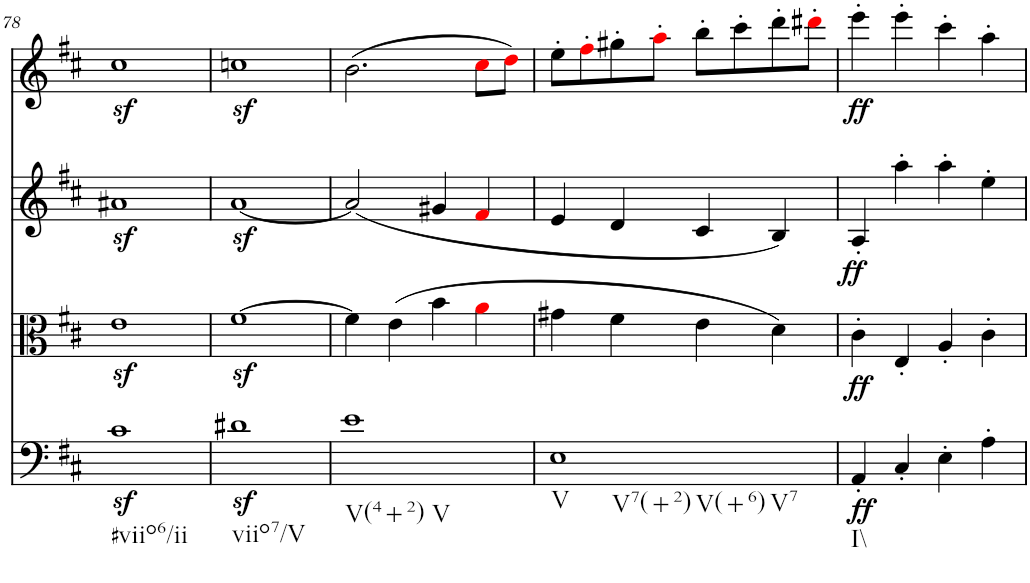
**kern	**dynam	**kern	**dynam	**kern	**kern	**dynam
*part4	*part4	*part3	*part3	*part2	*part1	*part1
*staff4	*staff4	*staff3	*staff3	*staff2	*staff1	*staff1
*I"Violoncello	*	*I"Viola	*	*I"Violin II	*I"Violin I	*
!!LO:PB:g=z
*clefF4	*	*clefC3	*	*clefG2	*clefG2	*
*k[f#c#]	*	*k[f#c#]	*	*k[f#c#]	*k[f#c#]	*
*M2/2	*	*M2/2	*	*M2/2	*M2/2	*
=78	=78	=78	=78	=78	=78	=78
!LO:TX:b:t=#viio6/ii	!	!	!	!	!	!
1c#z<	.	1ez<	.	1a#Xz<	1cc#z<	.
=79	=79	=79	=79	=79	=79	=79
!LO:TX:b:t=viio7/V	!	!	!	!	!	!
1d#Xz<	.	[1f#z<	.	[1az<	1ccnz<	.
=80	=80	=80	=80	=80	=80	=80
!LO:TX:b:t=V(4+2)	!	!	!	!	!	!
!LO:TX:b:t=V	!	!	!	!	!	!
1e	.	4f#\]	.	(2a/]	(2.b\	.
.	.	(4e\	.	.	.	.
.	.	4b\	.	4g#X/	.	.
.	.	4ai\	.	4f#i/	8cc#i\L	.
.	.	.	.	.	8ddi\J)	.
=81	=81	=81	=81	=81	=81	=81
!LO:TX:b:t=V	!	!	!	!	!	!
!LO:TX:b:t=V7(+2)	!	!	!	!	!	!
!LO:TX:b:t=V(+6)	!	!	!	!	!	!
!LO:TX:b:t=V7	!	!	!	!	!	!
1E	.	4g#X\	.	4e/	8ee'\L	.
.	.	.	.	.	8ff#'i\	.
.	.	4f#\	.	4d/	8gg#X'\	.
.	.	.	.	.	8aa'i\J	.
.	.	4e\	.	4c#/	8bb'\L	.
.	.	.	.	.	8ccc#'\	.
.	.	4d\)	.	4B/)	8ddd'\	.
.	.	.	.	.	8ddd#X'i\J	.
=82	=82	=82	=82	=82	=82	=82
!LO:TX:b:t=I\\	!	!	!	!	!	!
!	!LO:DY:b	!	!LO:DY:b	!	!	!
!	!	!	!LO:DY:n=1:a	!	!	!LO:DY:b
4AA'/	ff	4c#'\	ff ff	4A'/	4eee'\	ff
4C#'/	.	4E'/	.	4aa'\	4eee'\	.
4E'\	.	4A'/	.	4aa'\	4ccc#'\	.
4A'\	.	4c#'\	.	4ee'\	4aa'\	.
=	=	=	=	=	=	=
*-	*-	*-	*-	*-	*-	*-
